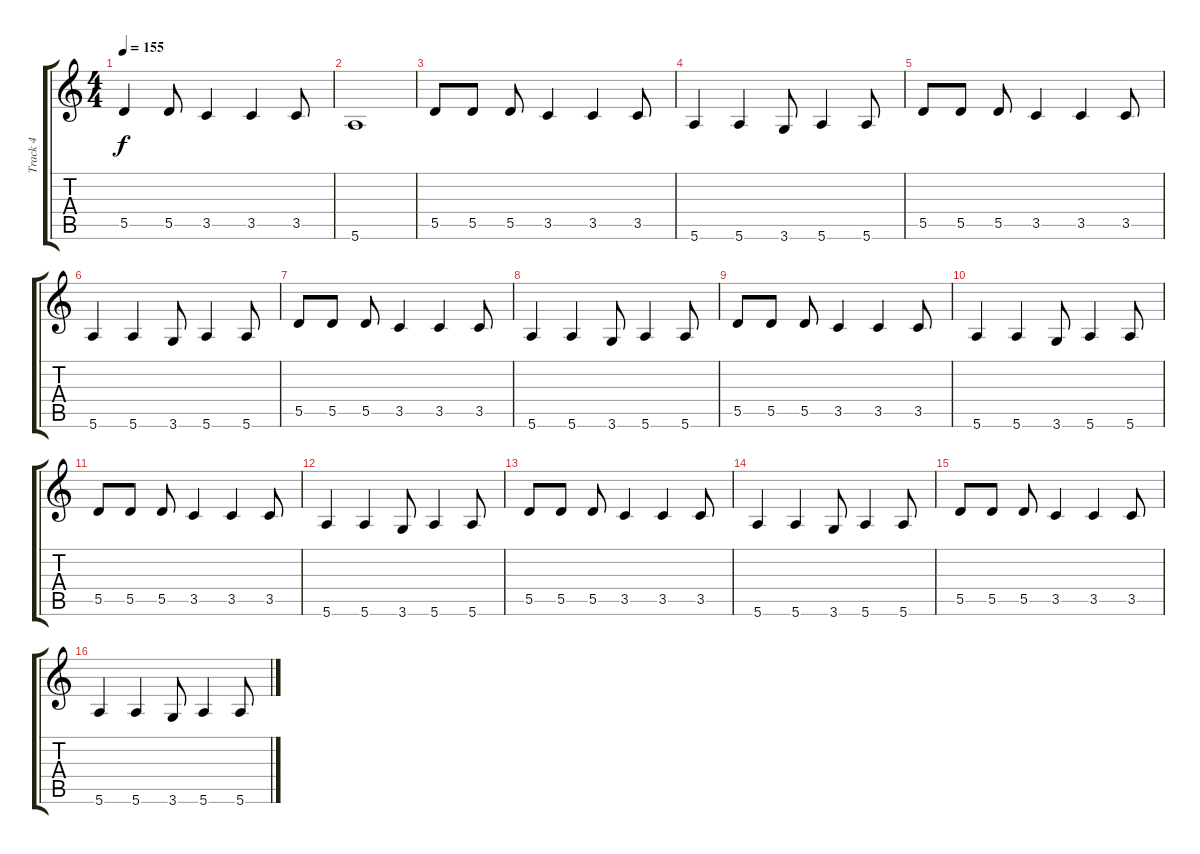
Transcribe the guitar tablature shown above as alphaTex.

\track ("Track 4" "Track 4") {instrument electricbasspick}
\staff {score tabs}
\tuning (E4 B3 G3 D3 A2 E2) {hide}
\ts (4 4)
\tempo 155
\clef g2
\ks c
5.5.4{dy f} 5.5.8 3.5.4 3.5.4 3.5.8 |
5.6.1 |
5.5.8 5.5.8 5.5.8 3.5.4 3.5.4 3.5.8 |
5.6.4 5.6.4 3.6.8 5.6.4 5.6.8 |
5.5.8 5.5.8 5.5.8 3.5.4 3.5.4 3.5.8 |
5.6.4 5.6.4 3.6.8 5.6.4 5.6.8 |
5.5.8 5.5.8 5.5.8 3.5.4 3.5.4 3.5.8 |
5.6.4 5.6.4 3.6.8 5.6.4 5.6.8 |
5.5.8 5.5.8 5.5.8 3.5.4 3.5.4 3.5.8 |
5.6.4 5.6.4 3.6.8 5.6.4 5.6.8 |
5.5.8 5.5.8 5.5.8 3.5.4 3.5.4 3.5.8 |
5.6.4 5.6.4 3.6.8 5.6.4 5.6.8 |
5.5.8 5.5.8 5.5.8 3.5.4 3.5.4 3.5.8 |
5.6.4 5.6.4 3.6.8 5.6.4 5.6.8 |
5.5.8 5.5.8 5.5.8 3.5.4 3.5.4 3.5.8 |
5.6.4 5.6.4 3.6.8 5.6.4 5.6.8
